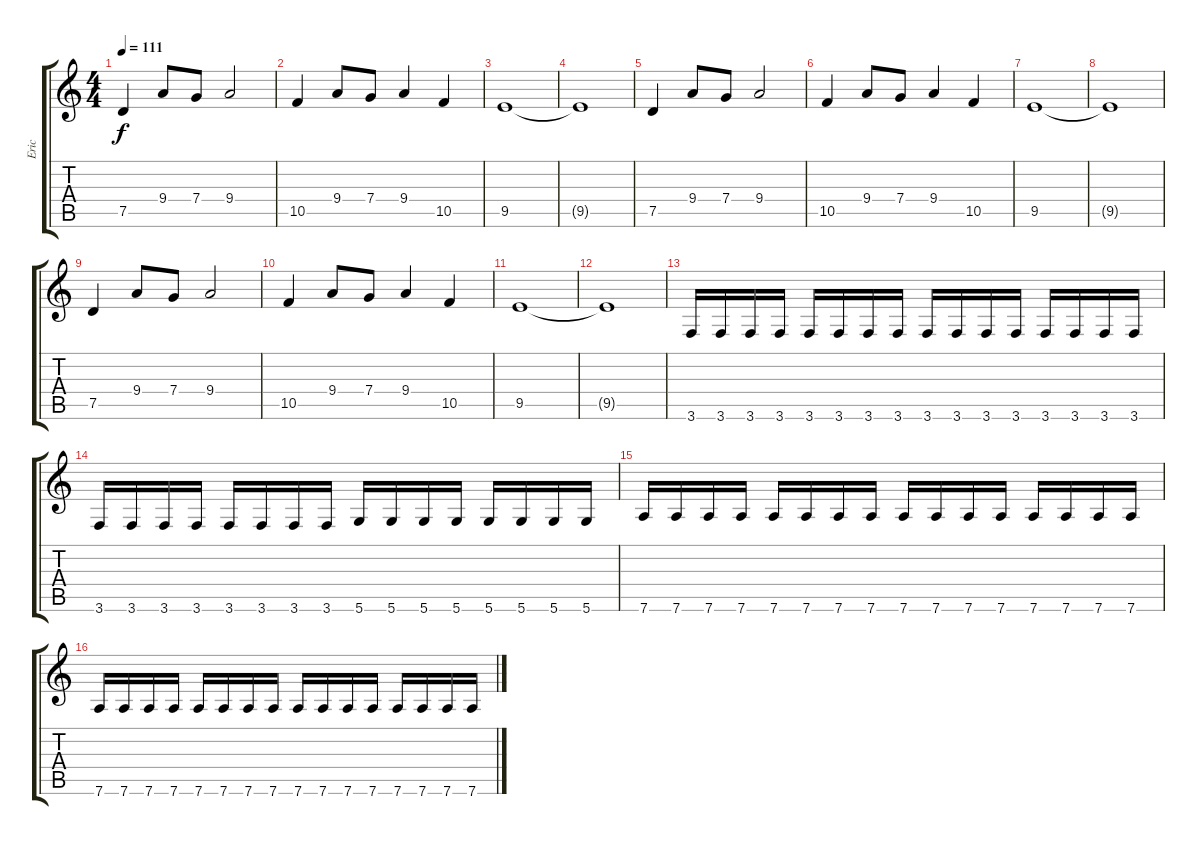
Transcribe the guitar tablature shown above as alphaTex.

\track ("Eric" "Eric") {instrument distortionguitar}
\staff {score tabs}
\tuning (D4 A3 F3 C3 G2 D2) {hide}
\ts (4 4)
\tempo 111
\clef g2
\ks c
7.5.4{dy f} 9.4.8 7.4.8 9.4.2 |
10.5.4 9.4.8 7.4.8 9.4.4 10.5.4 |
9.5.1 |
9.5{t}.1 |
7.5.4 9.4.8 7.4.8 9.4.2 |
10.5.4 9.4.8 7.4.8 9.4.4 10.5.4 |
9.5.1 |
9.5{t}.1 |
7.5.4 9.4.8 7.4.8 9.4.2 |
10.5.4 9.4.8 7.4.8 9.4.4 10.5.4 |
9.5.1 |
9.5{t}.1 |
3.6.16 3.6.16 3.6.16 3.6.16 3.6.16 3.6.16 3.6.16 3.6.16 3.6.16 3.6.16 3.6.16 3.6.16 3.6.16 3.6.16 3.6.16 3.6.16 |
3.6.16 3.6.16 3.6.16 3.6.16 3.6.16 3.6.16 3.6.16 3.6.16 5.6.16 5.6.16 5.6.16 5.6.16 5.6.16 5.6.16 5.6.16 5.6.16 |
7.6.16 7.6.16 7.6.16 7.6.16 7.6.16 7.6.16 7.6.16 7.6.16 7.6.16 7.6.16 7.6.16 7.6.16 7.6.16 7.6.16 7.6.16 7.6.16 |
7.6.16 7.6.16 7.6.16 7.6.16 7.6.16 7.6.16 7.6.16 7.6.16 7.6.16 7.6.16 7.6.16 7.6.16 7.6.16 7.6.16 7.6.16 7.6.16
